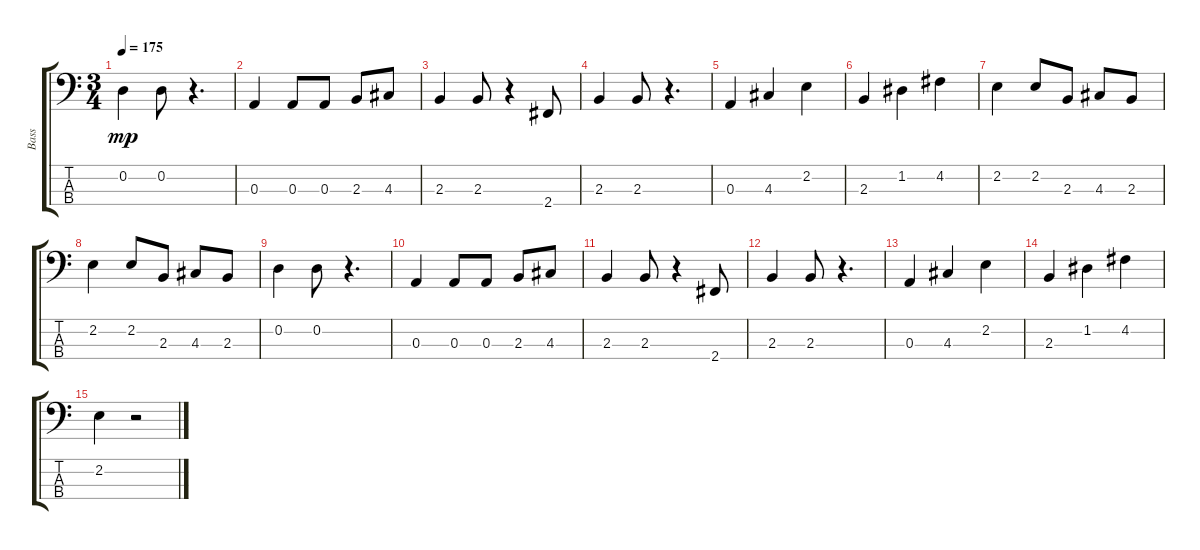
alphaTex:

\track ("Bass" "Bass") {instrument electricbassfinger}
\staff {score tabs}
\tuning (G2 D2 A1 E1) {hide}
\ts (3 4)
\tempo 175
\clef f4
\ks c
0.2.4{dy mp} 0.2.8 r.4{d} |
0.3.4 0.3.8 0.3.8 2.3.8 4.3.8 |
2.3.4 2.3.8 r.4 2.4.8 |
2.3.4 2.3.8 r.4{d} |
0.3.4 4.3.4 2.2.4 |
2.3.4 1.2.4 4.2.4 |
2.2.4 2.2.8 2.3.8 4.3.8 2.3.8 |
2.2.4 2.2.8 2.3.8 4.3.8 2.3.8 |
0.2.4 0.2.8 r.4{d} |
0.3.4 0.3.8 0.3.8 2.3.8 4.3.8 |
2.3.4 2.3.8 r.4 2.4.8 |
2.3.4 2.3.8 r.4{d} |
0.3.4 4.3.4 2.2.4 |
2.3.4 1.2.4 4.2.4 |
2.2.4 r.2
